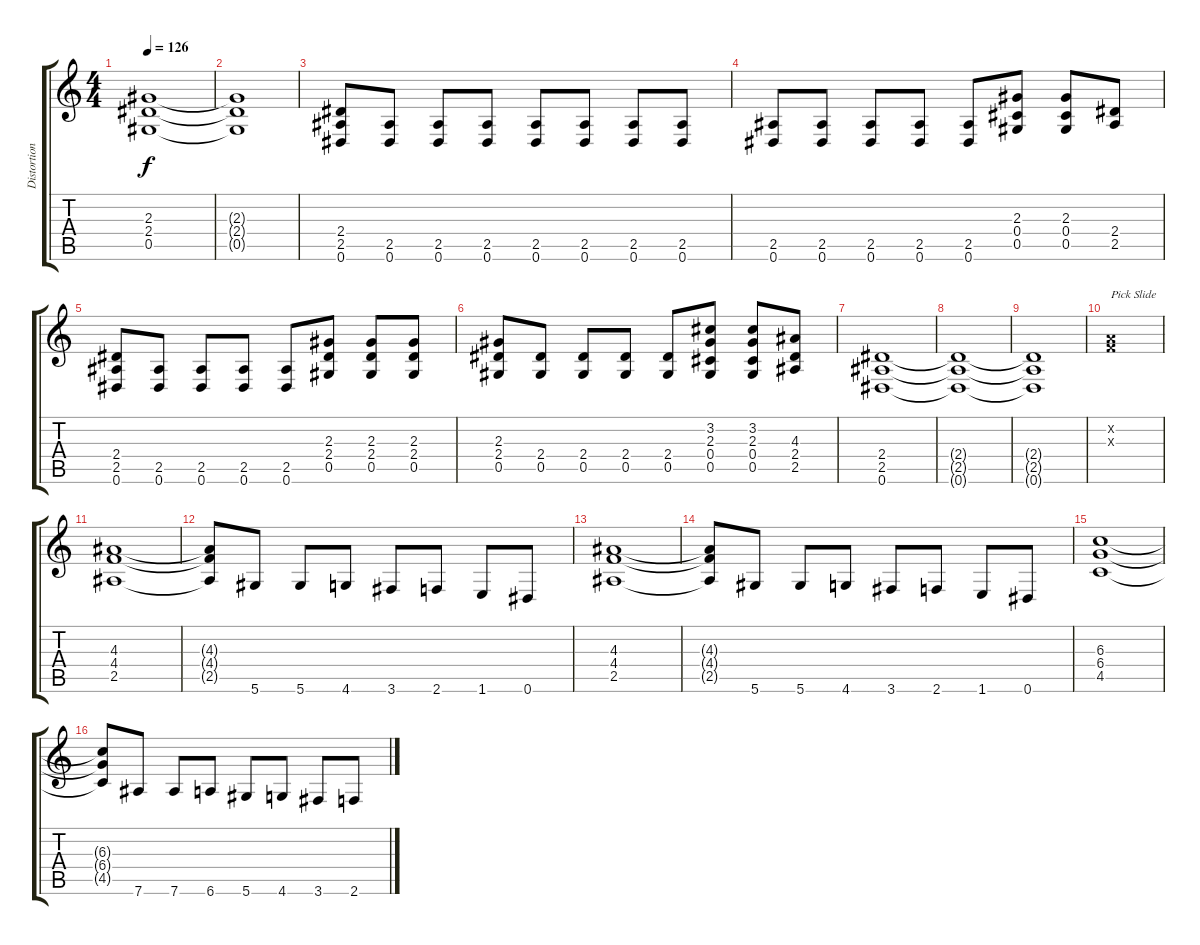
\track ("Distortion Guitar" "Distortion") {instrument distortionguitar}
\staff {score tabs}
\tuning (Eb4 Bb3 Gb3 Db3 Ab2 Eb2) {hide}
\ts (4 4)
\tempo 126
\clef g2
\ks c
(2.3 2.4 0.5).1{dy f} |
(2.3{t} 2.4{t} 0.5{t}).1 |
(2.4 2.5 0.6).8 (2.5 0.6).8 (2.5 0.6).8 (2.5 0.6).8 (2.5 0.6).8 (2.5 0.6).8 (2.5 0.6).8 (2.5 0.6).8 |
(2.5 0.6).8 (2.5 0.6).8 (2.5 0.6).8 (2.5 0.6).8 (2.5 0.6).8 (2.3 0.4 0.5).8 (2.3 0.4 0.5).8 (2.4 2.5).8 |
(2.4 2.5 0.6).8 (2.5 0.6).8 (2.5 0.6).8 (2.5 0.6).8 (2.5 0.6).8 (2.3 2.4 0.5).8 (2.3 2.4 0.5).8 (2.3 2.4 0.5).8 |
(2.3 2.4 0.5).8 (2.4 0.5).8 (2.4 0.5).8 (2.4 0.5).8 (2.4 0.5).8 (3.2 2.3 0.4 0.5).8 (3.2 2.3 0.4 0.5).8 (4.3 2.4 2.5).8 |
(2.4 2.5 0.6).1 |
(2.4{t} 2.5{t} 0.6{t}).1 |
(2.4{t} 2.5{t} 0.6{t}).1 |
(-1.2{x} -1.3{x}).1{txt "Pick Slide"} |
(4.3 4.4 2.5).1 |
(4.3{t} 4.4{t} 2.5{t}).8 5.6.8 5.6.8 4.6.8 3.6.8 2.6.8 1.6.8 0.6.8 |
(4.3 4.4 2.5).1 |
(4.3{t} 4.4{t} 2.5{t}).8 5.6.8 5.6.8 4.6.8 3.6.8 2.6.8 1.6.8 0.6.8 |
(6.3 6.4 4.5).1 |
(6.3{t} 6.4{t} 4.5{t}).8 7.6.8 7.6.8 6.6.8 5.6.8 4.6.8 3.6.8 2.6.8
